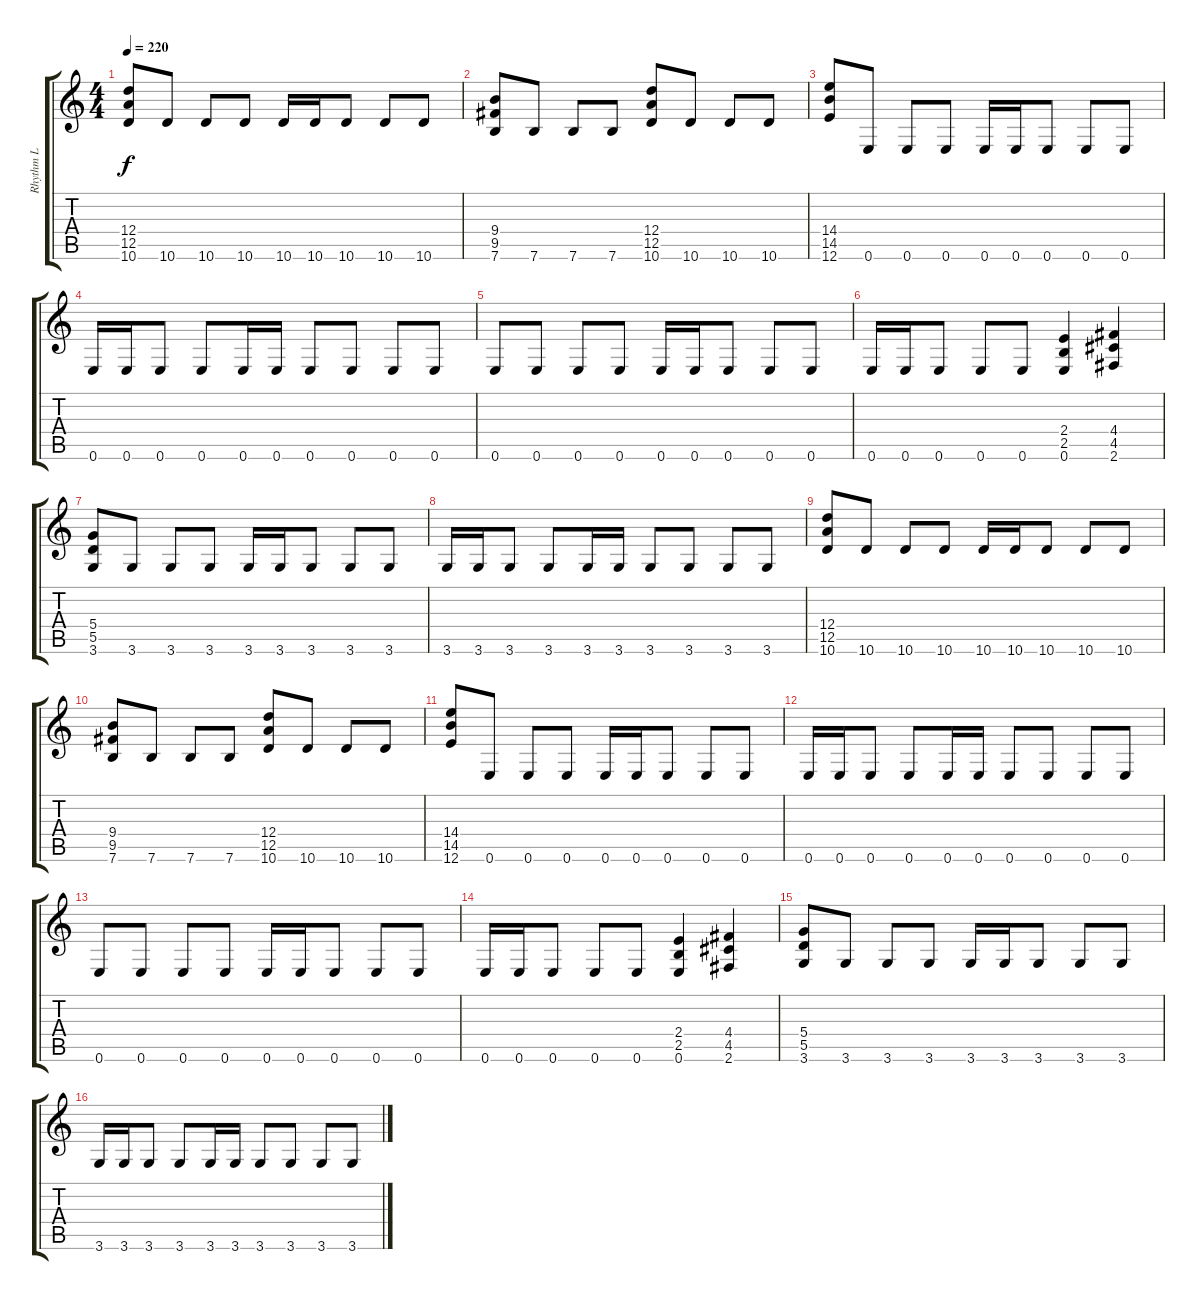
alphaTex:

\track ("Rhythm L" "Rhythm L") {instrument distortionguitar}
\staff {score tabs}
\tuning (E4 B3 G3 D3 A2 E2) {hide}
\ts (4 4)
\tempo 220
\clef g2
\ks c
(12.4 12.5 10.6).8{dy f} 10.6.8 10.6.8 10.6.8 10.6.16 10.6.16 10.6.8 10.6.8 10.6.8 |
(9.4 9.5 7.6).8 7.6.8 7.6.8 7.6.8 (12.4 12.5 10.6).8 10.6.8 10.6.8 10.6.8 |
(14.4 14.5 12.6).8 0.6.8 0.6.8 0.6.8 0.6.16 0.6.16 0.6.8 0.6.8 0.6.8 |
0.6.16 0.6.16 0.6.8 0.6.8 0.6.16 0.6.16 0.6.8 0.6.8 0.6.8 0.6.8 |
0.6.8 0.6.8 0.6.8 0.6.8 0.6.16 0.6.16 0.6.8 0.6.8 0.6.8 |
0.6.16 0.6.16 0.6.8 0.6.8 0.6.8 (2.4 2.5 0.6).4 (4.4 4.5 2.6).4 |
(5.4 5.5 3.6).8 3.6.8 3.6.8 3.6.8 3.6.16 3.6.16 3.6.8 3.6.8 3.6.8 |
3.6.16 3.6.16 3.6.8 3.6.8 3.6.16 3.6.16 3.6.8 3.6.8 3.6.8 3.6.8 |
(12.4 12.5 10.6).8 10.6.8 10.6.8 10.6.8 10.6.16 10.6.16 10.6.8 10.6.8 10.6.8 |
(9.4 9.5 7.6).8 7.6.8 7.6.8 7.6.8 (12.4 12.5 10.6).8 10.6.8 10.6.8 10.6.8 |
(14.4 14.5 12.6).8 0.6.8 0.6.8 0.6.8 0.6.16 0.6.16 0.6.8 0.6.8 0.6.8 |
0.6.16 0.6.16 0.6.8 0.6.8 0.6.16 0.6.16 0.6.8 0.6.8 0.6.8 0.6.8 |
0.6.8 0.6.8 0.6.8 0.6.8 0.6.16 0.6.16 0.6.8 0.6.8 0.6.8 |
0.6.16 0.6.16 0.6.8 0.6.8 0.6.8 (2.4 2.5 0.6).4 (4.4 4.5 2.6).4 |
(5.4 5.5 3.6).8 3.6.8 3.6.8 3.6.8 3.6.16 3.6.16 3.6.8 3.6.8 3.6.8 |
3.6.16 3.6.16 3.6.8 3.6.8 3.6.16 3.6.16 3.6.8 3.6.8 3.6.8 3.6.8
